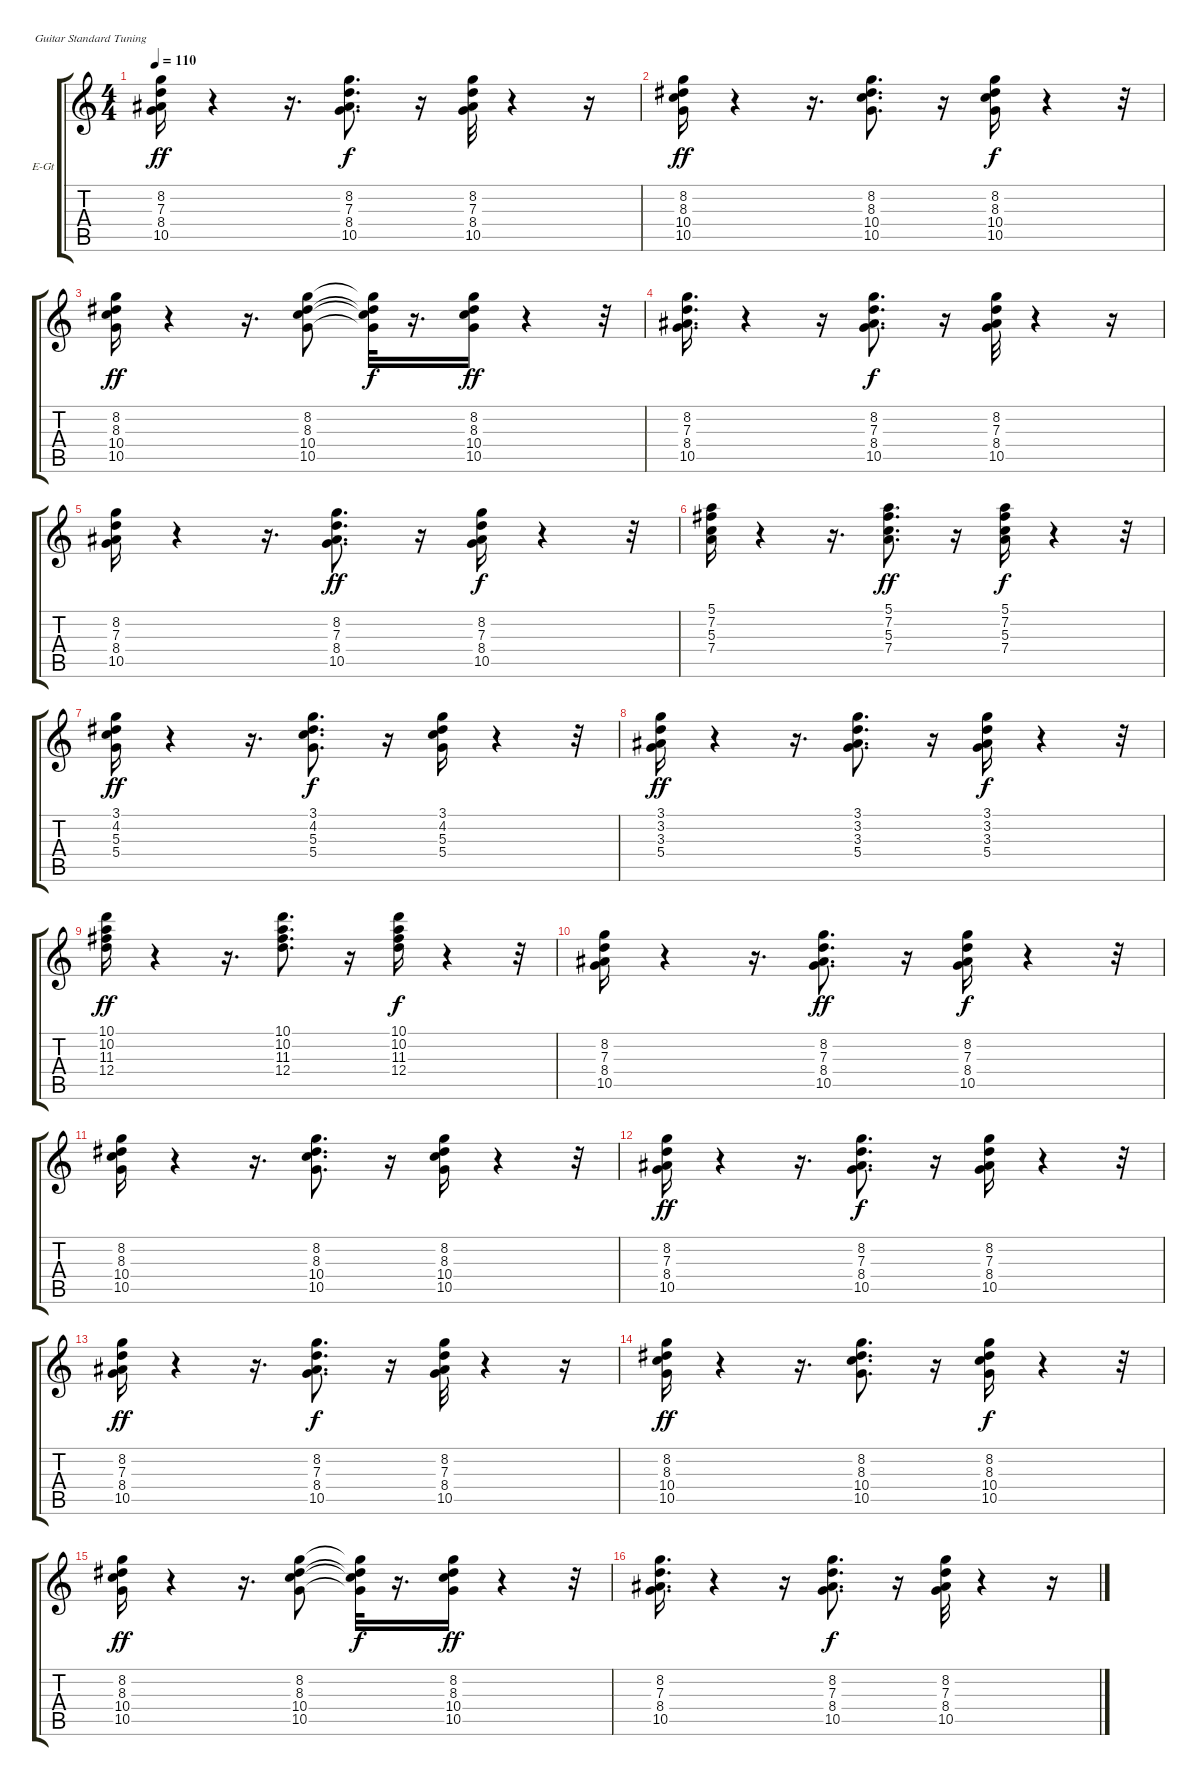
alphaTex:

\defaultSystemsLayout 4
\bracketExtendMode groupsimilarinstruments
\firstSystemTrackNameOrientation horizontal
\otherSystemsTrackNameOrientation horizontal
\track ("Electric Guitar" "E-Gt") {instrument electricguitarclean}
\staff {score tabs}
\tuning (E4 B3 G3 D3 A2 E2)
\ts (4 4)
\tempo 110
\clef g2
\ks c
(8.2 7.3 8.4 10.5).16{dy ff} r.4 r.16{d} (8.2 7.3 8.4 10.5).8{d dy f} r.16 (8.2 7.3 8.4 10.5).32 r.4 r.16 |
(8.2 8.3 10.4 10.5).16{dy ff} r.4 r.16{d} (8.2 8.3 10.4 10.5).8{d} r.16 (8.2 8.3 10.4 10.5).16{dy f} r.4 r.32 |
(8.2 8.3 10.4 10.5).16{dy ff} r.4 r.16{d} (8.2 8.3 10.4 10.5).8 (8.2{t} 8.3{t} 10.4{t} 10.5{t}).32{dy f} r.16{d} (8.2 8.3 10.4 10.5).16{dy ff} r.4 r.32 |
(8.2 7.3 8.4 10.5).16{d} r.4 r.16 (8.2 7.3 8.4 10.5).8{d dy f} r.16 (8.2 7.3 8.4 10.5).32 r.4 r.16 |
(8.2 7.3 8.4 10.5).16 r.4 r.16{d} (8.2 7.3 8.4 10.5).8{d dy ff} r.16 (8.2 7.3 8.4 10.5).16{dy f} r.4 r.32 |
(5.1 7.2 5.3 7.4).16 r.4 r.16{d} (5.1 7.2 5.3 7.4).8{d dy ff} r.16 (5.1 7.2 5.3 7.4).16{dy f} r.4 r.32 |
(3.1 4.2 5.3 5.4).16{dy ff} r.4 r.16{d} (3.1 4.2 5.3 5.4).8{d dy f} r.16 (3.1 4.2 5.3 5.4).16 r.4 r.32 |
(3.1 3.2 3.3 5.4).16{dy ff} r.4 r.16{d} (3.1 3.2 3.3 5.4).8{d} r.16 (3.1 3.2 3.3 5.4).16{dy f} r.4 r.32 |
(10.1 10.2 11.3 12.4).16{dy ff} r.4 r.16{d} (10.1 10.2 11.3 12.4).8{d} r.16 (10.1 10.2 11.3 12.4).16{dy f} r.4 r.32 |
(8.2 7.3 8.4 10.5).16 r.4 r.16{d} (8.2 7.3 8.4 10.5).8{d dy ff} r.16 (8.2 7.3 8.4 10.5).16{dy f} r.4 r.32 |
(8.2 8.3 10.4 10.5).16 r.4 r.16{d} (8.2 8.3 10.4 10.5).8{d} r.16 (8.2 8.3 10.4 10.5).16 r.4 r.32 |
(8.2 7.3 8.4 10.5).16{dy ff} r.4 r.16{d} (8.2 7.3 8.4 10.5).8{d dy f} r.16 (8.2 7.3 8.4 10.5).16 r.4 r.32 |
(8.2 7.3 8.4 10.5).16{dy ff} r.4 r.16{d} (8.2 7.3 8.4 10.5).8{d dy f} r.16 (8.2 7.3 8.4 10.5).32 r.4 r.16 |
(8.2 8.3 10.4 10.5).16{dy ff} r.4 r.16{d} (8.2 8.3 10.4 10.5).8{d} r.16 (8.2 8.3 10.4 10.5).16{dy f} r.4 r.32 |
(8.2 8.3 10.4 10.5).16{dy ff} r.4 r.16{d} (8.2 8.3 10.4 10.5).8 (8.2{t} 8.3{t} 10.4{t} 10.5{t}).32{dy f} r.16{d} (8.2 8.3 10.4 10.5).16{dy ff} r.4 r.32 |
(8.2 7.3 8.4 10.5).16{d} r.4 r.16 (8.2 7.3 8.4 10.5).8{d dy f} r.16 (8.2 7.3 8.4 10.5).32 r.4 r.16
